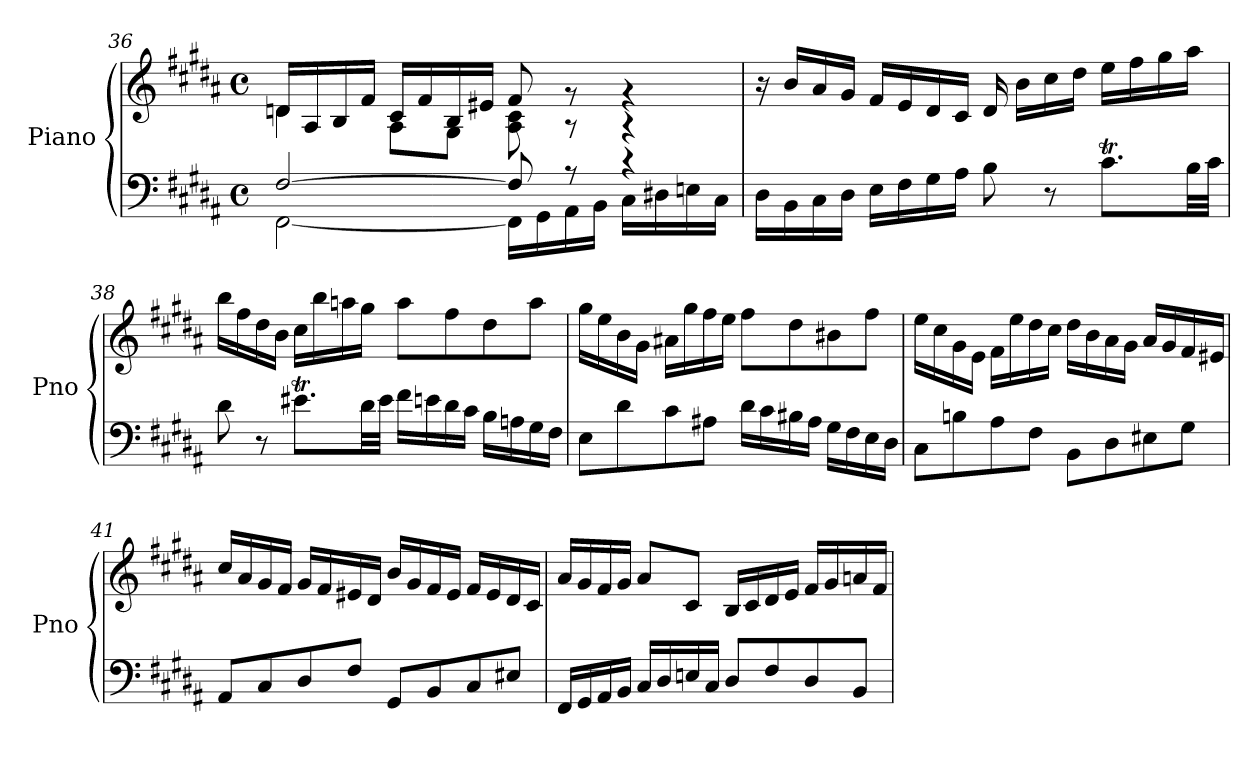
**kern	**kern
*part1	*part1
*staff2	*staff1
*I"Piano	*
*I'Pno	*
!!LO:LB:g=z
*clefF4	*clefG2
*k[f#c#g#d#a#]	*k[f#c#g#d#a#]
*M4/4	*M4/4
*met(c)	*met(c)
=36	=36
*^	*^
[2F#/	[2FF#\	16dn/LL	4d\
.	.	16A#/	.
.	.	16B/	.
.	.	16f#/JJ	.
.	.	16c#/LL	8A#\L
.	.	16f#/	.
.	.	16B/	8G#\J
.	.	16e#X/JJ	.
8F#/]	16FF#\LL]	8f#/	8A#\ 8c#\
.	16GG#\	.	.
8r	16AA#\	8rg	8r
.	16BB\JJ	.	.
4r	16C#\LL	4rg	4r
.	16D#X\	.	.
.	16En\	.	.
.	16C#\JJ	.	.
*v	*v	*	*
*	*v	*v
=37	=37
16D#\LL	16r
16BB\	16b/LL
16C#\	16a#/
16D#\JJ	16g#/JJ
16E\LL	16f#/LL
16F#\	16e/
16G#\	16d#/
16A#\JJ	16c#/JJ
8B\	16d#/
.	16b\LL
8r	16cc#\
.	16dd#\JJ
8.c#T\L	16ee\LL
.	16ff#\
.	16gg#\
32B\LL	16aa#\JJ
32c#\JJJ	.
!!LO:LB:g=z
=38	=38
8d#\	16bb\LL
.	16ff#\
8r	16dd#\
.	16b\JJ
8.e#Xt\L	16cc#\LL
.	16bb\
.	16aan\
32d#\LL	16gg#\JJ
32e#\JJJ	.
16f#\LL	8aa\L
16en\	.
16d#\	8ff#\
16c#\JJ	.
16B\LL	8dd#\
16An\	.
16G#\	8aa\J
16F#\JJ	.
!!LO:LB:g=z
=39	=39
8E\L	16gg#\LL
.	16ee\
8d#\	16b\
.	16g#\JJ
8c#\	16a#X\LL
.	16gg#\
8A#X\J	16ff#\
.	16ee\JJ
16d#\LL	8ff#\L
16c#\	.
16B#X\	8dd#\
16A#\JJ	.
16G#\LL	8b#X\
16F#\	.
16E\	8ff#\J
16D#\JJ	.
=40	=40
8C#\L	16ee\LL
.	16cc#\
8Bn\	16g#\
.	16e\JJ
8A#\	16f#\LL
.	16ee\
8F#\J	16dd#\
.	16cc#\JJ
8BB\L	16dd#\LL
.	16b\
8D#\	16a#\
.	16g#\JJ
8E#X\	16a#/LL
.	16g#/
8G#\J	16f#/
.	16e#X/JJ
=41	=41
8AA#/L	16cc#/LL
.	16a#/
8C#/	16g#/
.	16f#/JJ
8D#/	16g#/LL
.	16f#/
8F#/J	16e#X/
.	16d#/JJ
8GG#/L	16b/LL
.	16g#/
8BB/	16f#/
.	16e#/JJ
8C#/	16f#/LL
.	16e#/
8E#X/J	16d#/
.	16c#/JJ
!!LO:LB:g=z
=42	=42
16FF#/LL	16a#/LL
16GG#/	16g#/
16AA#/	16f#/
16BB/JJ	16g#/JJ
16C#/LL	8a#/L
16D#/	.
16En/	8c#/J
16C#/JJ	.
8D#/L	16B/LL
.	16c#/
8F#/	16d#/
.	16e/JJ
8D#/	16f#/LL
.	16g#/
8BB/J	16an/
.	16f#/JJ
=	=
*-	*-
